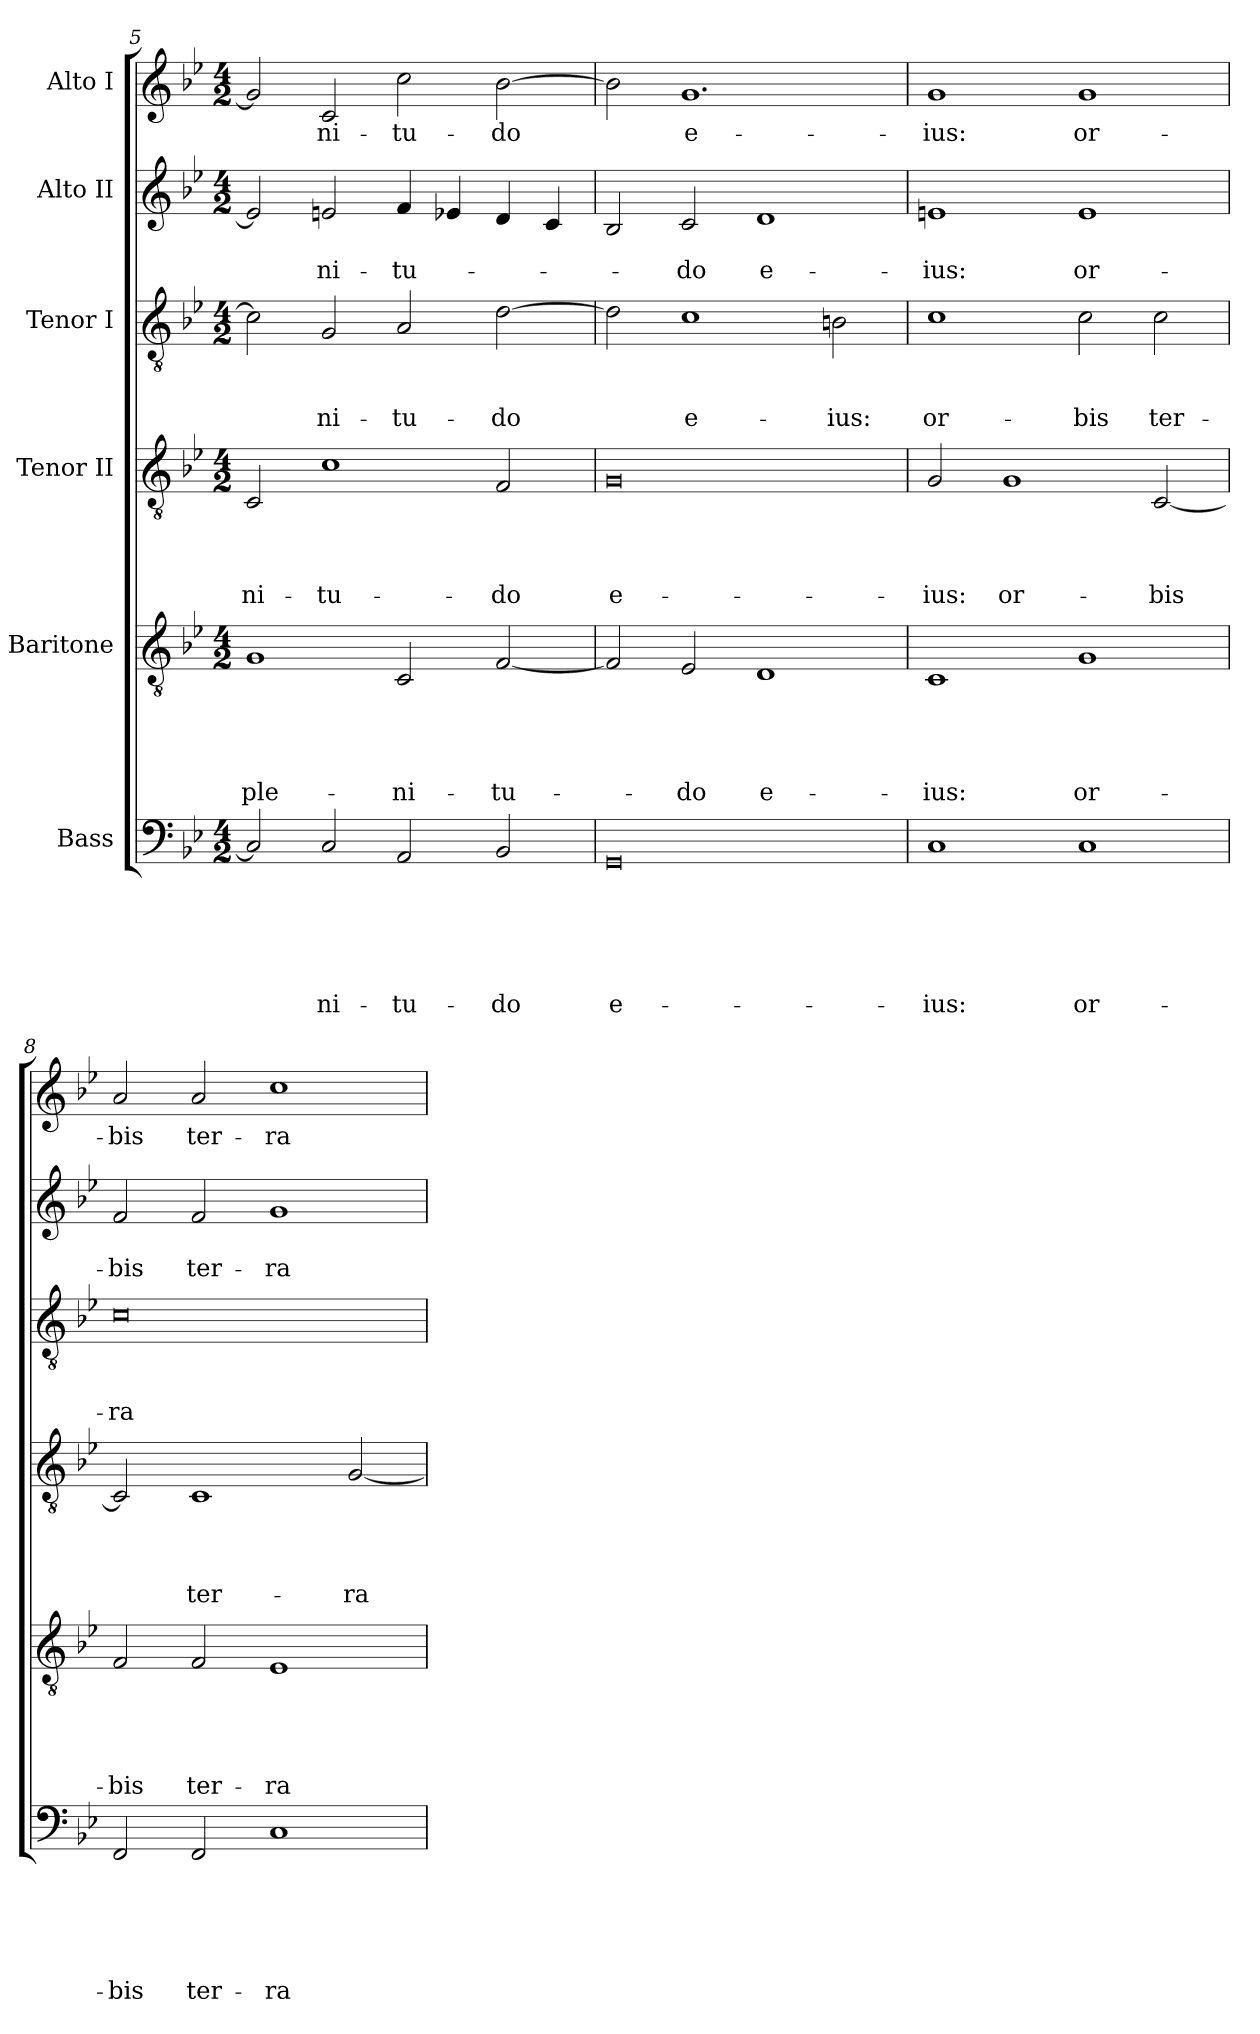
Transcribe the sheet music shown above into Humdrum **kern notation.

**kern	**text	**text	**text	**text	**text	**text	**kern	**text	**text	**text	**text	**text	**kern	**text	**text	**text	**text	**kern	**text	**text	**text	**kern	**text	**text	**kern	**text
*part6	*part6	*part6	*part6	*part6	*part6	*part6	*part5	*part5	*part5	*part5	*part5	*part5	*part4	*part4	*part4	*part4	*part4	*part3	*part3	*part3	*part3	*part2	*part2	*part2	*part1	*part1
*staff6	*staff6	*staff6	*staff6	*staff6	*staff6	*staff6	*staff5	*staff5	*staff5	*staff5	*staff5	*staff5	*staff4	*staff4	*staff4	*staff4	*staff4	*staff3	*staff3	*staff3	*staff3	*staff2	*staff2	*staff2	*staff1	*staff1
*I"Bass	*	*	*	*	*	*	*I"Baritone	*	*	*	*	*	*I"Tenor II	*	*	*	*	*I"Tenor I	*	*	*	*I"Alto II	*	*	*I"Alto I	*
!!LO:LB:g=z
*clefF4	*	*	*	*	*	*	*clefGv2	*	*	*	*	*	*clefGv2	*	*	*	*	*clefGv2	*	*	*	*clefG2	*	*	*clefG2	*
*k[b-e-]	*	*	*	*	*	*	*k[b-e-]	*	*	*	*	*	*k[b-e-]	*	*	*	*	*k[b-e-]	*	*	*	*k[b-e-]	*	*	*k[b-e-]	*
*B-:	*	*	*	*	*	*	*B-:	*	*	*	*	*	*B-:	*	*	*	*	*B-:	*	*	*	*B-:	*	*	*B-:	*
*M4/2	*	*	*	*	*	*	*M4/2	*	*	*	*	*	*M4/2	*	*	*	*	*M4/2	*	*	*	*M4/2	*	*	*M4/2	*
=5	=5	=5	=5	=5	=5	=5	=5	=5	=5	=5	=5	=5	=5	=5	=5	=5	=5	=5	=5	=5	=5	=5	=5	=5	=5	=5
!	!	!	!	!	!	!	!	!	!	!	!	!LO:LY:b	!	!	!	!	!LO:LY:b	!	!	!	!	!	!	!	!	!
2C/]	.	.	.	.	.	.	1G	.	.	.	.	ple-	2C/	.	.	.	-ni-	2c\]	.	.	.	2e/]	.	.	2g/]	.
!	!	!	!	!	!	!LO:LY:b	!	!	!	!	!	!	!	!	!	!	!LO:LY:b	!	!	!	!LO:LY:b	!	!	!LO:LY:b	!	!LO:LY:b
2C/	.	.	.	.	.	-ni-	.	.	.	.	.	.	1c	.	.	.	-tu-	2G/	.	.	-ni-	2en/	.	-ni-	2c/	-ni-
!	!	!	!	!	!	!LO:LY:b	!	!	!	!	!	!LO:LY:b	!	!	!	!	!	!	!	!	!LO:LY:b	!	!	!LO:LY:b	!	!LO:LY:b
2AA/	.	.	.	.	.	-tu-	2C/	.	.	.	.	-ni-	.	.	.	.	.	2A/	.	.	-tu-	4f/	.	-tu-	2cc\	-tu-
.	.	.	.	.	.	.	.	.	.	.	.	.	.	.	.	.	.	.	.	.	.	4e-X/	.	.	.	.
!	!	!	!	!	!	!LO:LY:b	!	!	!	!	!	!LO:LY:b	!	!	!	!	!LO:LY:b	!	!	!	!LO:LY:b	!	!	!	!	!LO:LY:b
2BB-/	.	.	.	.	.	-do	[<2F/	.	.	.	.	-tu-	2F/	.	.	.	-do	[>2d\	.	.	-do	4d/	.	.	[>2b-\	-do
.	.	.	.	.	.	.	.	.	.	.	.	.	.	.	.	.	.	.	.	.	.	4c/	.	.	.	.
=6	=6	=6	=6	=6	=6	=6	=6	=6	=6	=6	=6	=6	=6	=6	=6	=6	=6	=6	=6	=6	=6	=6	=6	=6	=6	=6
!	!	!	!	!	!	!LO:LY:b:rj	!	!	!	!	!	!	!	!	!	!	!LO:LY:b:rj	!	!	!	!	!	!	!	!	!
0GG	.	.	.	.	.	e-	2F/]	.	.	.	.	.	0G	.	.	.	e-	2d\]	.	.	.	2B-/	.	.	2b-\]	.
!	!	!	!	!	!	!	!	!	!	!	!	!LO:LY:b	!	!	!	!	!	!	!	!	!LO:LY:b:rj	!	!	!LO:LY:b	!	!LO:LY:b:rj
.	.	.	.	.	.	.	2E-/	.	.	.	.	-do	.	.	.	.	.	1c	.	.	e-	2c/	.	-do	1.g	e-
!	!	!	!	!	!	!	!	!	!	!	!	!LO:LY:b:rj	!	!	!	!	!	!	!	!	!	!	!	!LO:LY:b:rj	!	!
.	.	.	.	.	.	.	1D	.	.	.	.	e-	.	.	.	.	.	.	.	.	.	1d	.	e-	.	.
!	!	!	!	!	!	!	!	!	!	!	!	!	!	!	!	!	!	!	!	!	!LO:LY:b	!	!	!	!	!
.	.	.	.	.	.	.	.	.	.	.	.	.	.	.	.	.	.	2Bn\	.	.	-ius:	.	.	.	.	.
=7	=7	=7	=7	=7	=7	=7	=7	=7	=7	=7	=7	=7	=7	=7	=7	=7	=7	=7	=7	=7	=7	=7	=7	=7	=7	=7
!	!	!	!	!	!	!LO:LY:b	!	!	!	!	!	!LO:LY:b	!	!	!	!	!LO:LY:b	!	!	!	!LO:LY:b	!	!	!LO:LY:b	!	!LO:LY:b
1C	.	.	.	.	.	-ius:	1C	.	.	.	.	-ius:	2G/	.	.	.	-ius:	1c	.	.	or-	1en	.	-ius:	1g	-ius:
!	!	!	!	!	!	!	!	!	!	!	!	!	!	!	!	!	!LO:LY:b	!	!	!	!	!	!	!	!	!
.	.	.	.	.	.	.	.	.	.	.	.	.	1G	.	.	.	or-	.	.	.	.	.	.	.	.	.
!	!	!	!	!	!	!LO:LY:b	!	!	!	!	!	!LO:LY:b	!	!	!	!	!	!	!	!	!LO:LY:b	!	!	!LO:LY:b	!	!LO:LY:b
1C	.	.	.	.	.	or-	1G	.	.	.	.	or-	.	.	.	.	.	2c\	.	.	-bis	1e	.	or-	1g	or-
!	!	!	!	!	!	!	!	!	!	!	!	!	!	!	!	!	!LO:LY:b	!	!	!	!LO:LY:b	!	!	!	!	!
.	.	.	.	.	.	.	.	.	.	.	.	.	[<2C/	.	.	.	-bis	2c\	.	.	ter-	.	.	.	.	.
=8	=8	=8	=8	=8	=8	=8	=8	=8	=8	=8	=8	=8	=8	=8	=8	=8	=8	=8	=8	=8	=8	=8	=8	=8	=8	=8
!	!	!	!	!	!	!LO:LY:b	!	!	!	!	!	!LO:LY:b	!	!	!	!	!	!	!	!	!LO:LY:b	!	!	!LO:LY:b	!	!LO:LY:b
2FF/	.	.	.	.	.	-bis	2F/	.	.	.	.	-bis	2C/]	.	.	.	.	0c	.	.	-ra-	2f/	.	-bis	2a/	-bis
!	!	!	!	!	!	!LO:LY:b	!	!	!	!	!	!LO:LY:b	!	!	!	!	!LO:LY:b	!	!	!	!	!	!	!LO:LY:b	!	!LO:LY:b
2FF/	.	.	.	.	.	ter-	2F/	.	.	.	.	ter-	1C	.	.	.	ter-	.	.	.	.	2f/	.	ter-	2a/	ter-
!	!	!	!	!	!	!LO:LY:b	!	!	!	!	!	!LO:LY:b	!	!	!	!	!	!	!	!	!	!	!	!LO:LY:b	!	!LO:LY:b
1C	.	.	.	.	.	-ra-	1E-	.	.	.	.	-ra-	.	.	.	.	.	.	.	.	.	1g	.	-ra-	1cc	-ra-
!	!	!	!	!	!	!	!	!	!	!	!	!	!	!	!	!	!LO:LY:b	!	!	!	!	!	!	!	!	!
.	.	.	.	.	.	.	.	.	.	.	.	.	[<2G/	.	.	.	-ra-	.	.	.	.	.	.	.	.	.
=	=	=	=	=	=	=	=	=	=	=	=	=	=	=	=	=	=	=	=	=	=	=	=	=	=	=
*-	*-	*-	*-	*-	*-	*-	*-	*-	*-	*-	*-	*-	*-	*-	*-	*-	*-	*-	*-	*-	*-	*-	*-	*-	*-	*-
